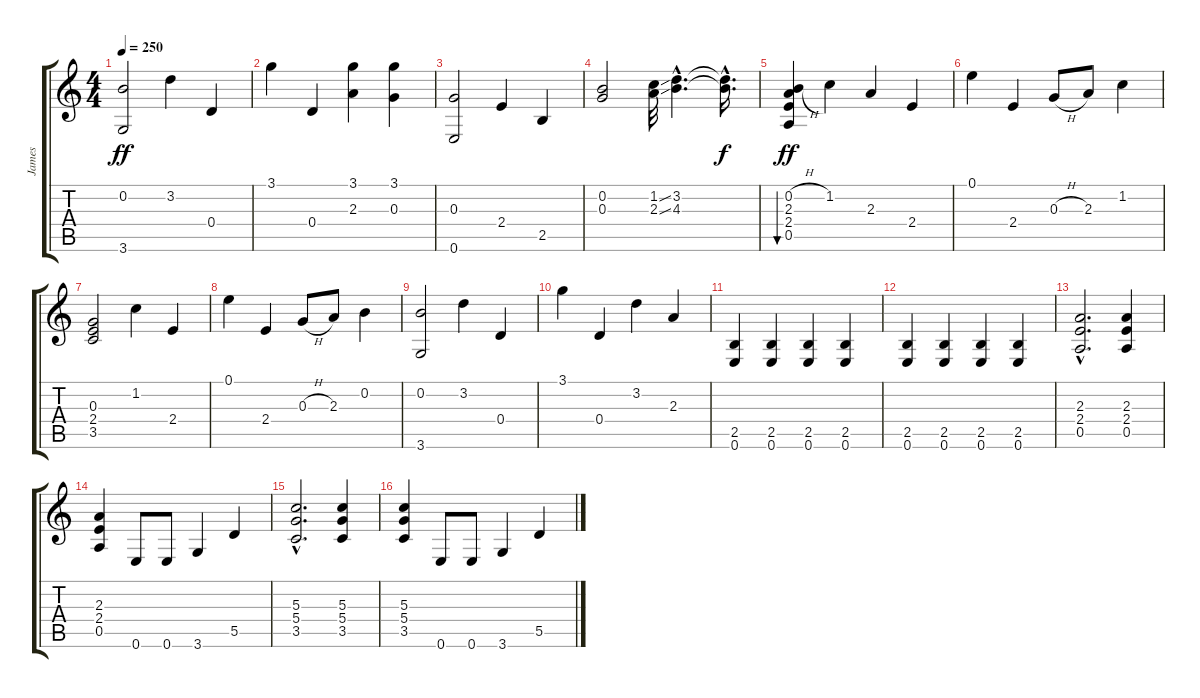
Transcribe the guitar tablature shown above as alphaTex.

\track ("James" "James") {instrument acousticguitarnylon}
\staff {score tabs}
\tuning (E4 B3 G3 D3 A2 E2) {hide}
\ts (4 4)
\tempo 250
\clef g2
\ks c
(0.2 3.6).2{dy ff} 3.2.4 0.4.4 |
3.1.4 0.4.4 (3.1 2.3).4 (3.1 0.3).4 |
(0.3 0.6).2 2.4.4 2.5.4 |
(0.2 0.3).2 (1.2{ss} 2.3{ss}).32 (3.2{hac} 4.3{hac}).4{d} (3.2{hac t} 4.3{hac t}).16{d dy f} |
(0.2{h} 2.3 2.4 0.5).4{bu 240 dy ff} 1.2.4 2.3.4 2.4.4 |
0.1.4 2.4.4 0.3{h}.8 2.3.8 1.2.4 |
(0.3 2.4 3.5).2 1.2.4 2.4.4 |
0.1.4 2.4.4 0.3{h}.8 2.3.8 0.2.4 |
(0.2 3.6).2 3.2.4 0.4.4 |
3.1.4 0.4.4 3.2.4 2.3.4 |
(2.5 0.6).4{volume 16 instrument distortionguitar} (2.5 0.6).4 (2.5 0.6).4 (2.5 0.6).4 |
(2.5 0.6).4 (2.5 0.6).4 (2.5 0.6).4 (2.5 0.6).4 |
(2.3{hac} 2.4{hac} 0.5{hac}).2{d} (2.3 2.4 0.5).4 |
(2.3 2.4 0.5).4 0.6.8 0.6.8 3.6.4 5.5.4 |
(5.3{hac} 5.4{hac} 3.5{hac}).2{d} (5.3 5.4 3.5).4 |
(5.3 5.4 3.5).4 0.6.8 0.6.8 3.6.4 5.5.4
